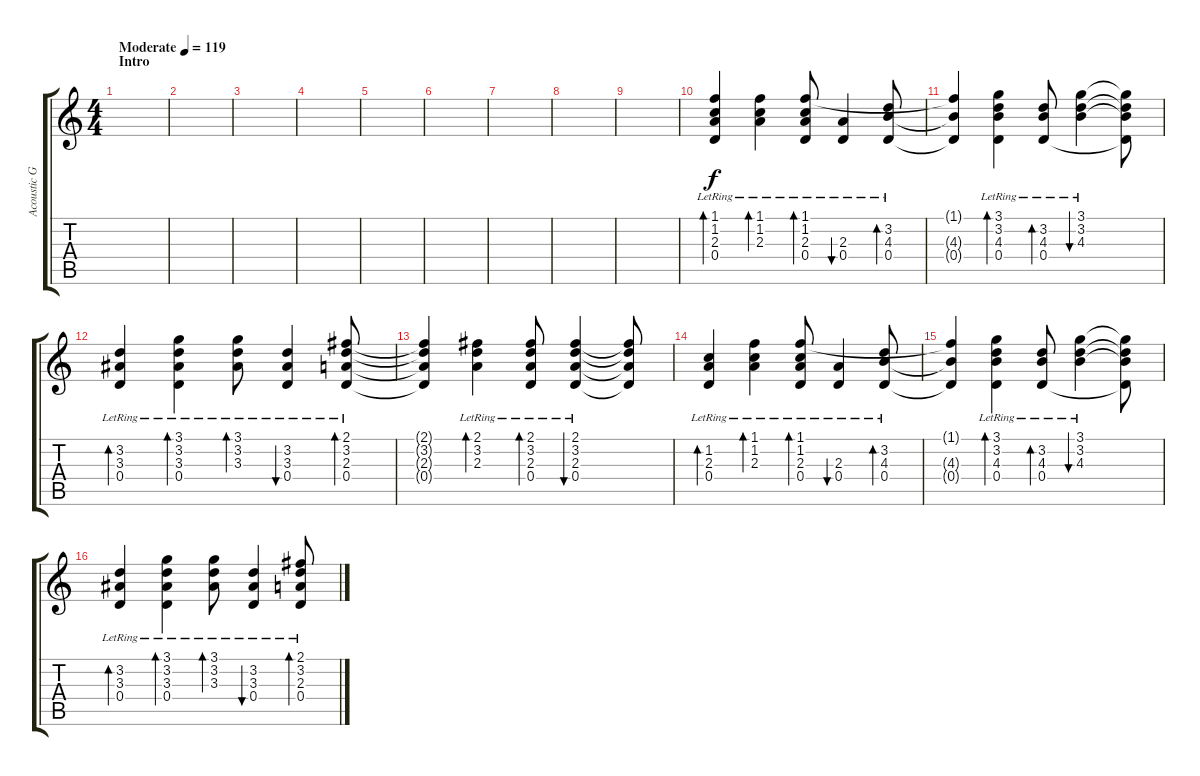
\track ("Acoustic Gutar" "Acoustic G") {instrument acousticguitarsteel}
\staff {score tabs}
\tuning (E4 B3 G3 D3 A2 E2) {hide}
\ts (4 4)
\section ("" "Intro")
\tempo (119 "Moderate")
\clef g2
\ks c
|
|
|
|
|
|
|
|
|
(1.1 1.2{lr} 2.3{lr} 0.4{lr}).4{bd 60} (1.1{lr} 1.2{lr} 2.3{lr}).4{bd 60 dy f} (1.1{lr} 1.2{lr} 2.3{lr} 0.4{lr}).8{bd 60} (2.3{lr} 0.4{lr}).4{bu 60} (3.2{lr} 4.3{lr} 0.4{lr}).8{bd 60} |
(1.1{t} 4.3{t} 0.4{t}).4 (3.1{lr} 3.2{lr} 4.3{lr} 0.4{lr}).4{bd 60} (3.2{lr} 4.3{lr} 0.4{lr}).8{bd 60} (3.1{lr} 3.2{lr} 4.3{lr}).4{bu 60} (3.1{t} 3.2{t} 4.3{t} 0.4{t}).8 |
(3.2{lr} 3.3{lr} 0.4{lr}).4{bd 60} (3.1{lr} 3.2{lr} 3.3{lr} 0.4{lr}).4{bd 60} (3.1{lr} 3.2{lr} 3.3{lr}).8{bd 60} (3.2{lr} 3.3{lr} 0.4{lr}).4{bu 60} (2.1 3.2{lr} 2.3{lr} 0.4{lr}).8{bd 60} |
(2.1{t} 3.2{t} 2.3{t} 0.4{t}).4 (2.1{lr} 3.2{lr} 2.3{lr}).4{bd 60} (2.1{lr} 3.2{lr} 2.3{lr} 0.4{lr}).8{bd 60} (2.1{lr} 3.2{lr} 2.3{lr} 0.4{lr}).4{bu 60} (2.1{t} 3.2{t} 2.3{t} 0.4{t}).8 |
(1.2{lr} 2.3{lr} 0.4{lr}).4{bd 60} (1.1{lr} 1.2{lr} 2.3{lr}).4{bd 60} (1.1{lr} 1.2{lr} 2.3{lr} 0.4{lr}).8{bd 60} (2.3{lr} 0.4{lr}).4{bu 60} (3.2{lr} 4.3{lr} 0.4{lr}).8{bd 60} |
(1.1{t} 4.3{t} 0.4{t}).4 (3.1{lr} 3.2{lr} 4.3{lr} 0.4{lr}).4{bd 60} (3.2{lr} 4.3{lr} 0.4{lr}).8{bd 60} (3.1{lr} 3.2{lr} 4.3{lr}).4{bu 60} (3.1{t} 3.2{t} 4.3{t} 0.4{t}).8 |
(3.2{lr} 3.3{lr} 0.4{lr}).4{bd 60} (3.1{lr} 3.2{lr} 3.3{lr} 0.4{lr}).4{bd 60} (3.1{lr} 3.2{lr} 3.3{lr}).8{bd 60} (3.2{lr} 3.3{lr} 0.4{lr}).4{bu 60} (2.1 3.2{lr} 2.3{lr} 0.4{lr}).8{bd 60}
